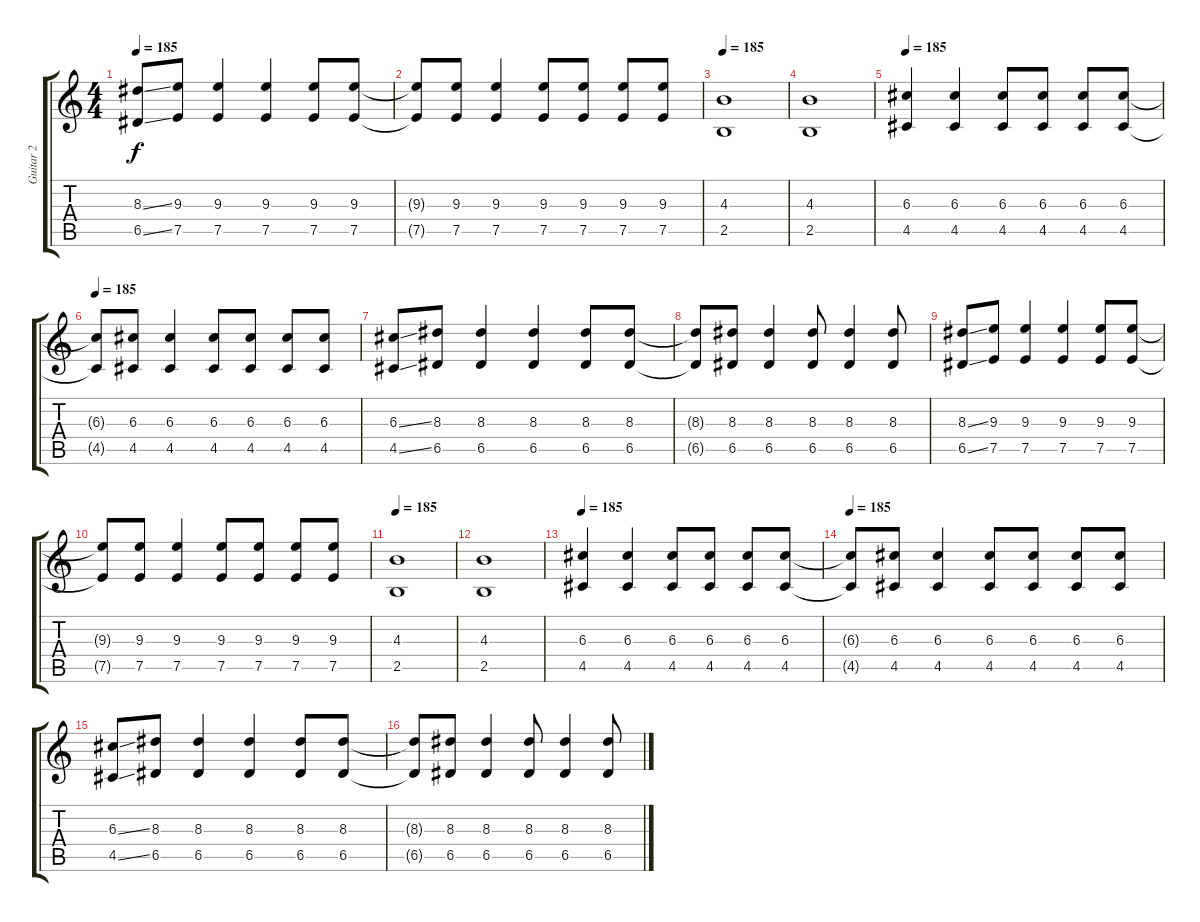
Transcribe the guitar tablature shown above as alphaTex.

\track ("Guitar 2" "Guitar 2") {instrument distortionguitar}
\staff {score tabs}
\tuning (E4 B3 G3 D3 A2 E2) {hide}
\ts (4 4)
\tempo 185
\clef g2
\ks c
(8.3{ss} 6.5{ss}).8{dy f} (9.3 7.5).8 (9.3 7.5).4 (9.3 7.5).4 (9.3 7.5).8 (9.3 7.5).8 |
(9.3{t} 7.5{t}).8 (9.3 7.5).8 (9.3 7.5).4 (9.3 7.5).8 (9.3 7.5).8 (9.3 7.5).8 (9.3 7.5).8 |
\tempo 185
(4.3 2.5).1 |
(4.3 2.5).1 |
\tempo 185
(6.3 4.5).4{instrument distortionguitar} (6.3 4.5).4 (6.3 4.5).8 (6.3 4.5).8 (6.3 4.5).8 (6.3 4.5).8 |
\tempo 185
(6.3{t} 4.5{t}).8 (6.3 4.5).8 (6.3 4.5).4 (6.3 4.5).8 (6.3 4.5).8 (6.3 4.5).8 (6.3 4.5).8 |
(6.3{ss} 4.5{ss}).8 (8.3 6.5).8 (8.3 6.5).4 (8.3 6.5).4 (8.3 6.5).8 (8.3 6.5).8 |
(8.3{t} 6.5{t}).8 (8.3 6.5).8 (8.3 6.5).4 (8.3 6.5).8 (8.3 6.5).4 (8.3 6.5).8 |
(8.3{ss} 6.5{ss}).8 (9.3 7.5).8 (9.3 7.5).4 (9.3 7.5).4 (9.3 7.5).8 (9.3 7.5).8 |
(9.3{t} 7.5{t}).8 (9.3 7.5).8 (9.3 7.5).4 (9.3 7.5).8 (9.3 7.5).8 (9.3 7.5).8 (9.3 7.5).8 |
\tempo 185
(4.3 2.5).1 |
(4.3 2.5).1 |
\tempo 185
(6.3 4.5).4{instrument distortionguitar} (6.3 4.5).4 (6.3 4.5).8 (6.3 4.5).8 (6.3 4.5).8 (6.3 4.5).8 |
\tempo 185
(6.3{t} 4.5{t}).8 (6.3 4.5).8 (6.3 4.5).4 (6.3 4.5).8 (6.3 4.5).8 (6.3 4.5).8 (6.3 4.5).8 |
(6.3{ss} 4.5{ss}).8 (8.3 6.5).8 (8.3 6.5).4 (8.3 6.5).4 (8.3 6.5).8 (8.3 6.5).8 |
(8.3{t} 6.5{t}).8 (8.3 6.5).8 (8.3 6.5).4 (8.3 6.5).8 (8.3 6.5).4 (8.3 6.5).8
